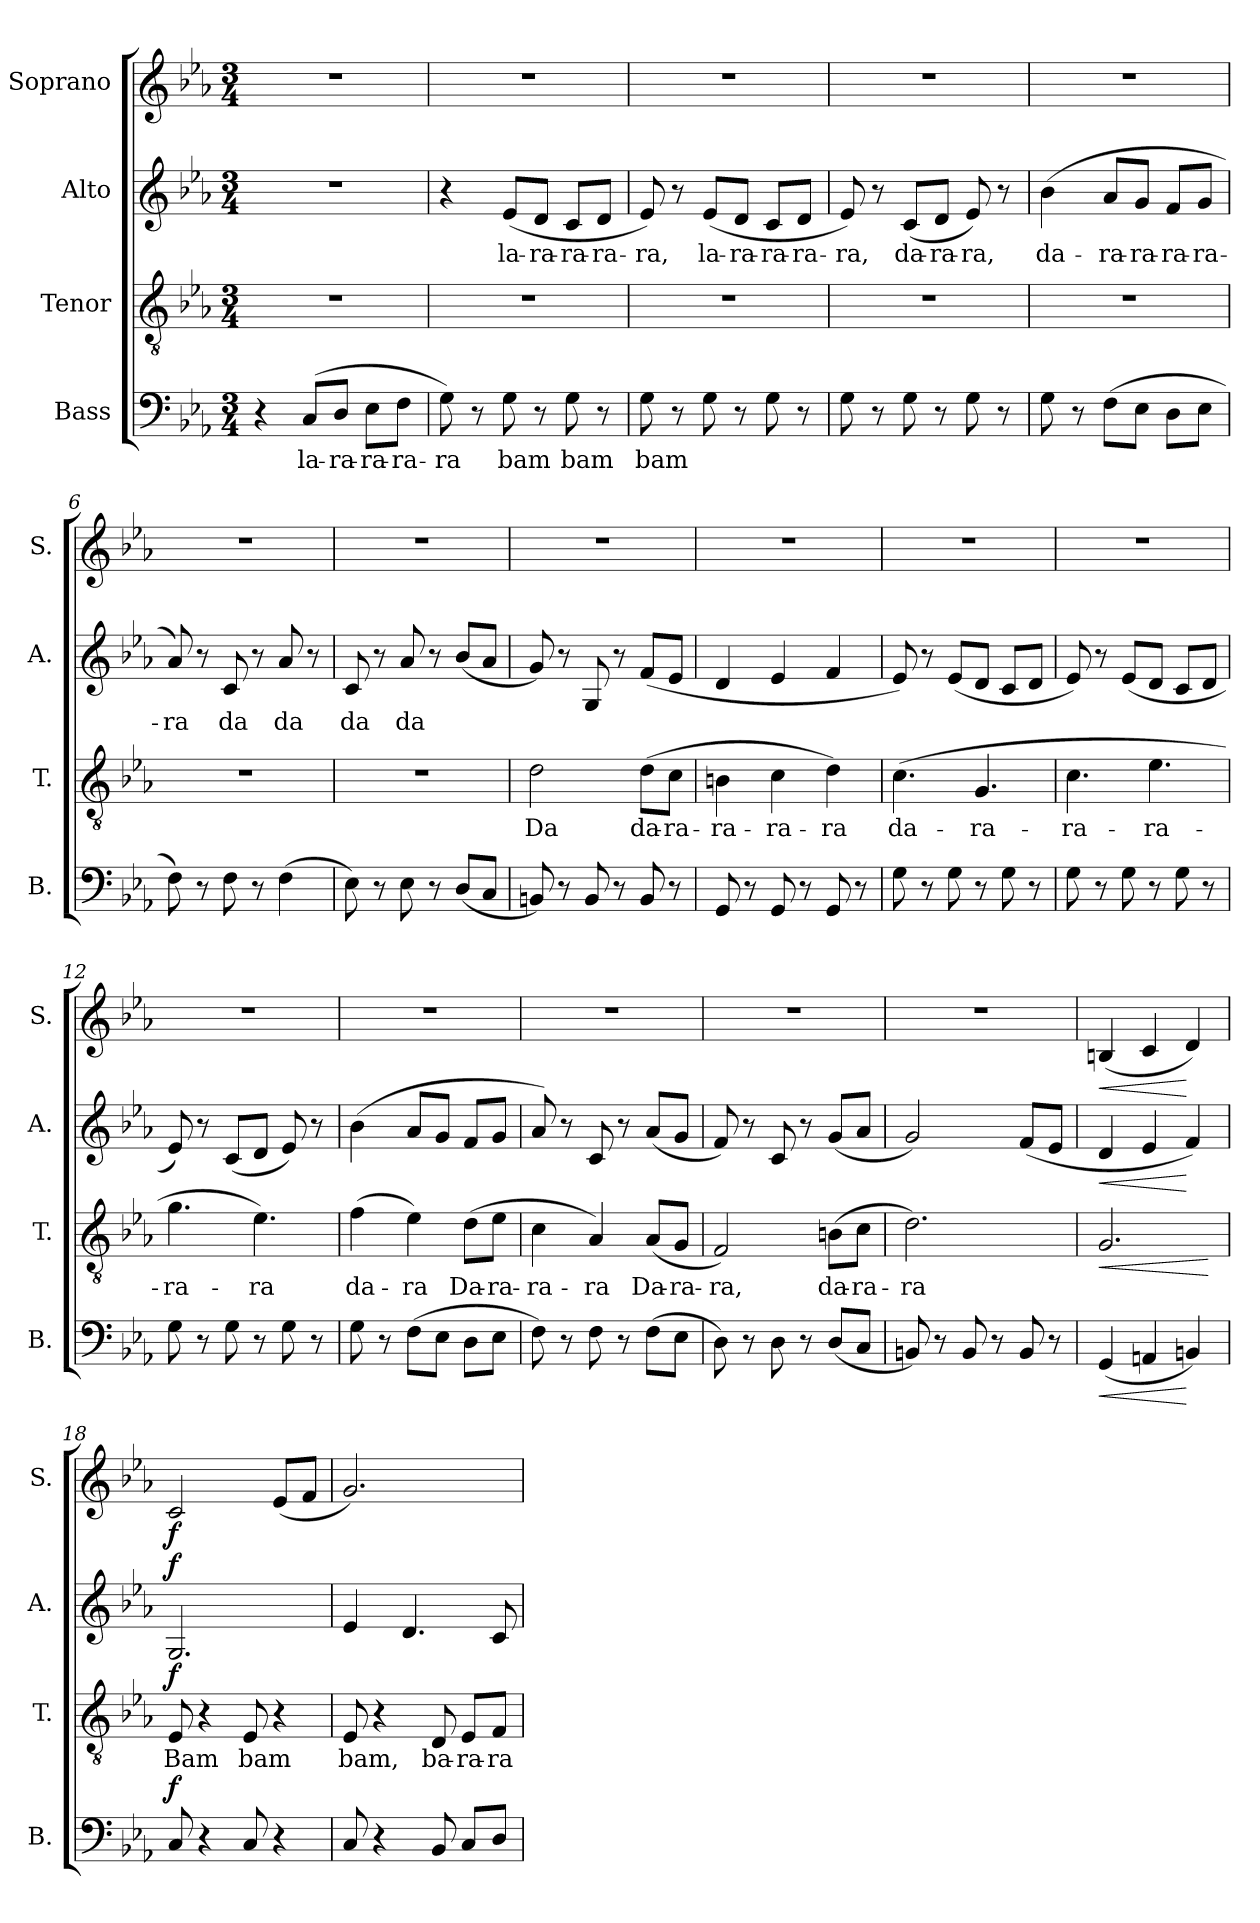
**kern	**text	**dynam	**kern	**text	**dynam	**kern	**text	**dynam	**kern	**dynam
*part4	*part4	*part4	*part3	*part3	*part3	*part2	*part2	*part2	*part1	*part1
*staff4	*staff4	*staff4	*staff3	*staff3	*staff3	*staff2	*staff2	*staff2	*staff1	*staff1
*I"Bass	*	*	*I"Tenor	*	*	*I"Alto	*	*	*I"Soprano	*
*I'B.	*	*	*I'T.	*	*	*I'A.	*	*	*I'S.	*
*clefF4	*	*	*clefGv2	*	*	*clefG2	*	*	*clefG2	*
*k[b-e-a-]	*	*	*k[b-e-a-]	*	*	*k[b-e-a-]	*	*	*k[b-e-a-]	*
*M3/4	*	*	*M3/4	*	*	*M3/4	*	*	*M3/4	*
=1	=1	=1	=1	=1	=1	=1	=1	=1	=1	=1
4r	.	.	2.r	.	.	2.r	.	.	2.r	.
!	!LO:LY:b	!	!	!	!	!	!	!	!	!
(>8C/L	la-	.	.	.	.	.	.	.	.	.
!	!LO:LY:b	!	!	!	!	!	!	!	!	!
8D/J	-ra-	.	.	.	.	.	.	.	.	.
!	!LO:LY:b	!	!	!	!	!	!	!	!	!
8E-\L	-ra-	.	.	.	.	.	.	.	.	.
!	!LO:LY:b	!	!	!	!	!	!	!	!	!
8F\J	-ra-	.	.	.	.	.	.	.	.	.
=2	=2	=2	=2	=2	=2	=2	=2	=2	=2	=2
!	!LO:LY:b	!	!	!	!	!	!	!	!	!
8G\)	-ra	.	2.r	.	.	4r	.	.	2.r	.
8r	.	.	.	.	.	.	.	.	.	.
!	!LO:LY:b	!	!	!	!	!	!LO:LY:b	!	!	!
8G\	bam	.	.	.	.	(<8e-/L	la-	.	.	.
!	!	!	!	!	!	!	!LO:LY:b	!	!	!
8r	.	.	.	.	.	8d/J	-ra-	.	.	.
!	!LO:LY:b	!	!	!	!	!	!LO:LY:b	!	!	!
8G\	bam	.	.	.	.	8c/L	-ra-	.	.	.
!	!	!	!	!	!	!	!LO:LY:b	!	!	!
8r	.	.	.	.	.	8d/J	-ra-	.	.	.
=3	=3	=3	=3	=3	=3	=3	=3	=3	=3	=3
!	!LO:LY:b	!	!	!	!	!	!LO:LY:b	!	!	!
8G\	bam	.	2.r	.	.	8e-/)	-ra,	.	2.r	.
8r	.	.	.	.	.	8r	.	.	.	.
!	!	!	!	!	!	!	!LO:LY:b	!	!	!
8G\	.	.	.	.	.	(<8e-/L	la-	.	.	.
!	!	!	!	!	!	!	!LO:LY:b	!	!	!
8r	.	.	.	.	.	8d/J	-ra-	.	.	.
!	!	!	!	!	!	!	!LO:LY:b	!	!	!
8G\	.	.	.	.	.	8c/L	-ra-	.	.	.
!	!	!	!	!	!	!	!LO:LY:b	!	!	!
8r	.	.	.	.	.	8d/J	-ra-	.	.	.
=4	=4	=4	=4	=4	=4	=4	=4	=4	=4	=4
!	!	!	!	!	!	!	!LO:LY:b	!	!	!
8G\	.	.	2.r	.	.	8e-/)	-ra,	.	2.r	.
8r	.	.	.	.	.	8r	.	.	.	.
!	!	!	!	!	!	!	!LO:LY:b	!	!	!
8G\	.	.	.	.	.	(<8c/L	da-	.	.	.
!	!	!	!	!	!	!	!LO:LY:b	!	!	!
8r	.	.	.	.	.	8d/J	-ra-	.	.	.
!	!	!	!	!	!	!	!LO:LY:b	!	!	!
8G\	.	.	.	.	.	8e-/)	-ra,	.	.	.
8r	.	.	.	.	.	8r	.	.	.	.
=5	=5	=5	=5	=5	=5	=5	=5	=5	=5	=5
!	!	!	!	!	!	!	!LO:LY:b	!	!	!
8G\	.	.	2.r	.	.	(>4b-\	da-	.	2.r	.
8r	.	.	.	.	.	.	.	.	.	.
!	!	!	!	!	!	!	!LO:LY:b	!	!	!
(>8F\L	.	.	.	.	.	8a-/L	-ra-	.	.	.
!	!	!	!	!	!	!	!LO:LY:b	!	!	!
8E-\J	.	.	.	.	.	8g/J	-ra-	.	.	.
!	!	!	!	!	!	!	!LO:LY:b	!	!	!
8D\L	.	.	.	.	.	8f/L	-ra-	.	.	.
!	!	!	!	!	!	!	!LO:LY:b	!	!	!
8E-\J	.	.	.	.	.	8g/J	-ra-	.	.	.
=6	=6	=6	=6	=6	=6	=6	=6	=6	=6	=6
!	!	!	!	!	!	!	!LO:LY:b	!	!	!
8F\)	.	.	2.r	.	.	8a-/)	-ra	.	2.r	.
8r	.	.	.	.	.	8r	.	.	.	.
!	!	!	!	!	!	!	!LO:LY:b	!	!	!
8F\	.	.	.	.	.	8c/	da	.	.	.
8r	.	.	.	.	.	8r	.	.	.	.
!	!	!	!	!	!	!	!LO:LY:b	!	!	!
(>4F\	.	.	.	.	.	8a-/	da	.	.	.
.	.	.	.	.	.	8r	.	.	.	.
!!LO:LB:g=z
=7	=7	=7	=7	=7	=7	=7	=7	=7	=7	=7
!	!	!	!	!	!	!	!LO:LY:b	!	!	!
8E-\)	.	.	2.r	.	.	8c/	da	.	2.r	.
8r	.	.	.	.	.	8r	.	.	.	.
!	!	!	!	!	!	!	!LO:LY:b	!	!	!
8E-\	.	.	.	.	.	8a-/	da	.	.	.
8r	.	.	.	.	.	8r	.	.	.	.
(<8D/L	.	.	.	.	.	(<8b-/L	.	.	.	.
8C/J	.	.	.	.	.	8a-/J	.	.	.	.
=8	=8	=8	=8	=8	=8	=8	=8	=8	=8	=8
!	!	!	!	!LO:LY:b	!	!	!	!	!	!
8BBn/)	.	.	2d\	Da	.	8g/)	.	.	2.r	.
8r	.	.	.	.	.	8r	.	.	.	.
8BB/	.	.	.	.	.	8G/	.	.	.	.
8r	.	.	.	.	.	8r	.	.	.	.
!	!	!	!	!LO:LY:b	!	!	!	!	!	!
8BB/	.	.	(>8d\L	da-	.	(>8f/L	.	.	.	.
!	!	!	!	!LO:LY:b	!	!	!	!	!	!
8r	.	.	8c\J	-ra-	.	8e-/J	.	.	.	.
=9	=9	=9	=9	=9	=9	=9	=9	=9	=9	=9
!	!	!	!	!LO:LY:b	!	!	!	!	!	!
8GG/	.	.	4Bn\	-ra-	.	4d/	.	.	2.r	.
8r	.	.	.	.	.	.	.	.	.	.
!	!	!	!	!LO:LY:b	!	!	!	!	!	!
8GG/	.	.	4c\	-ra-	.	4e-/	.	.	.	.
8r	.	.	.	.	.	.	.	.	.	.
!	!	!	!	!LO:LY:b	!	!	!	!	!	!
8GG/	.	.	4d\)	-ra	.	4f/	.	.	.	.
8r	.	.	.	.	.	.	.	.	.	.
=10	=10	=10	=10	=10	=10	=10	=10	=10	=10	=10
!	!	!	!	!LO:LY:b	!	!	!	!	!	!
8G\	.	.	(>4.c\	da-	.	8e-/)	.	.	2.r	.
8r	.	.	.	.	.	8r	.	.	.	.
8G\	.	.	.	.	.	(<8e-/L	.	.	.	.
!	!	!	!	!LO:LY:b	!	!	!	!	!	!
8r	.	.	4.G/	-ra-	.	8d/J	.	.	.	.
8G\	.	.	.	.	.	8c/L	.	.	.	.
8r	.	.	.	.	.	8d/J	.	.	.	.
=11	=11	=11	=11	=11	=11	=11	=11	=11	=11	=11
!	!	!	!	!LO:LY:b	!	!	!	!	!	!
8G\	.	.	4.c\	-ra-	.	8e-/)	.	.	2.r	.
8r	.	.	.	.	.	8r	.	.	.	.
8G\	.	.	.	.	.	(<8e-/L	.	.	.	.
!	!	!	!	!LO:LY:b	!	!	!	!	!	!
8r	.	.	4.e-\	-ra-	.	8d/J	.	.	.	.
8G\	.	.	.	.	.	8c/L	.	.	.	.
8r	.	.	.	.	.	8d/J	.	.	.	.
=12	=12	=12	=12	=12	=12	=12	=12	=12	=12	=12
!	!	!	!	!LO:LY:b	!	!	!	!	!	!
8G\	.	.	4.g\	-ra-	.	8e-/)	.	.	2.r	.
8r	.	.	.	.	.	8r	.	.	.	.
8G\	.	.	.	.	.	(<8c/L	.	.	.	.
!	!	!	!	!LO:LY:b	!	!	!	!	!	!
8r	.	.	4.e-\)	-ra	.	8d/J	.	.	.	.
8G\	.	.	.	.	.	8e-/)	.	.	.	.
8r	.	.	.	.	.	8r	.	.	.	.
!!LO:PB:g=z
=13	=13	=13	=13	=13	=13	=13	=13	=13	=13	=13
!	!	!	!	!LO:LY:b	!	!	!	!	!	!
8G\	.	.	(>4f\	da-	.	(>4b-\	.	.	2.r	.
8r	.	.	.	.	.	.	.	.	.	.
!	!	!	!	!LO:LY:b	!	!	!	!	!	!
(>8F\L	.	.	4e-\)	-ra	.	8a-/L	.	.	.	.
8E-\J	.	.	.	.	.	8g/J	.	.	.	.
!	!	!	!	!LO:LY:b	!	!	!	!	!	!
8D\L	.	.	(>8d\L	Da-	.	8f/L	.	.	.	.
!	!	!	!	!LO:LY:b	!	!	!	!	!	!
8E-\J	.	.	8e-\J	-ra-	.	8g/J	.	.	.	.
=14	=14	=14	=14	=14	=14	=14	=14	=14	=14	=14
!	!	!	!	!LO:LY:b	!	!	!	!	!	!
8F\)	.	.	4c\	-ra-	.	8a-/)	.	.	2.r	.
8r	.	.	.	.	.	8r	.	.	.	.
!	!	!	!	!LO:LY:b	!	!	!	!	!	!
8F\	.	.	4A-/)	-ra	.	8c/	.	.	.	.
8r	.	.	.	.	.	8r	.	.	.	.
!	!	!	!	!LO:LY:b	!	!	!	!	!	!
(>8F\L	.	.	(<8A-/L	Da-	.	(<8a-/L	.	.	.	.
!	!	!	!	!LO:LY:b	!	!	!	!	!	!
8E-\J	.	.	8G/J	-ra-	.	8g/J	.	.	.	.
=15	=15	=15	=15	=15	=15	=15	=15	=15	=15	=15
!	!	!	!	!LO:LY:b	!	!	!	!	!	!
8D\)	.	.	2F/)	-ra,	.	8f/)	.	.	2.r	.
8r	.	.	.	.	.	8r	.	.	.	.
8D\	.	.	.	.	.	8c/	.	.	.	.
8r	.	.	.	.	.	8r	.	.	.	.
!	!	!	!	!LO:LY:b	!	!	!	!	!	!
(<8D/L	.	.	(>8Bn\L	da-	.	(<8g/L	.	.	.	.
!	!	!	!	!LO:LY:b	!	!	!	!	!	!
8C/J	.	.	8c\J	-ra-	.	8a-/J	.	.	.	.
=16	=16	=16	=16	=16	=16	=16	=16	=16	=16	=16
!	!	!	!	!LO:LY:b	!	!	!	!	!	!
8BBn/)	.	.	2.d\)	-ra	.	2g/)	.	.	2.r	.
8r	.	.	.	.	.	.	.	.	.	.
8BB/	.	.	.	.	.	.	.	.	.	.
8r	.	.	.	.	.	.	.	.	.	.
8BB/	.	.	.	.	.	(>8f/L	.	.	.	.
8r	.	.	.	.	.	8e-/J	.	.	.	.
=17	=17	=17	=17	=17	=17	=17	=17	=17	=17	=17
!	!	!LO:HP:b	!	!	!LO:HP:b	!	!	!LO:HP:b	!	!LO:HP:b
(>4GG/	.	<	2.G/	.	<	4d/	.	<	(>4Bn/	<
4AAn/	.	.	.	.	.	4e-/	.	.	4c/	.
4BBn/)	.	[	.	.	.	4f/)	.	[	4d/)	[
.	.	.	.	.	[	.	.	.	.	.
=18	=18	=18	=18	=18	=18	=18	=18	=18	=18	=18
!	!	!LO:DY:b	!	!LO:LY:b	!LO:DY:b	!	!	!LO:DY:b	!	!LO:DY:b
8C/	.	f	8E-/	Bam	f	2.G/	.	f	2c/	f
4r	.	.	4r	.	.	.	.	.	.	.
!	!	!	!	!LO:LY:b	!	!	!	!	!	!
8C/	.	.	8E-/	bam	.	.	.	.	.	.
4r	.	.	4r	.	.	.	.	.	(<8e-/L	.
.	.	.	.	.	.	.	.	.	8f/J	.
=19	=19	=19	=19	=19	=19	=19	=19	=19	=19	=19
!	!	!	!	!LO:LY:b	!	!	!	!	!	!
8C/	.	.	8E-/	bam,	.	4e-/	.	.	2.g/)	.
4r	.	.	4r	.	.	.	.	.	.	.
.	.	.	.	.	.	4.d/	.	.	.	.
!	!	!	!	!LO:LY:b	!	!	!	!	!	!
8BB-/	.	.	8D/	ba-	.	.	.	.	.	.
!	!	!	!	!LO:LY:b	!	!	!	!	!	!
8C/L	.	.	8E-/L	-ra-	.	.	.	.	.	.
!	!	!	!	!LO:LY:b	!	!	!	!	!	!
8D/J	.	.	8F/J	-ra-	.	8c/	.	.	.	.
=	=	=	=	=	=	=	=	=	=	=
*-	*-	*-	*-	*-	*-	*-	*-	*-	*-	*-
